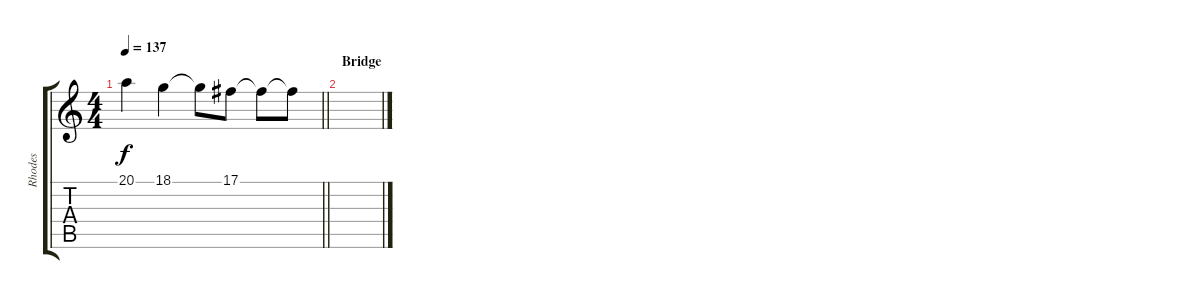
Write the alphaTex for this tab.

\track ("Rhodes" "Rhodes") {instrument electricpiano1}
\staff {score tabs}
\tuning (Db4 Ab3 E3 B2 Gb2 B1) {hide}
\ts (4 4)
\tempo 137
\clef g2
\barLineRight lightlight
\ks c
20.1{t}.4{dy f} 18.1.4 18.1{t}.8 17.1.8 17.1{t}.8 17.1{t}.8 |
\section ("" "Bridge")
